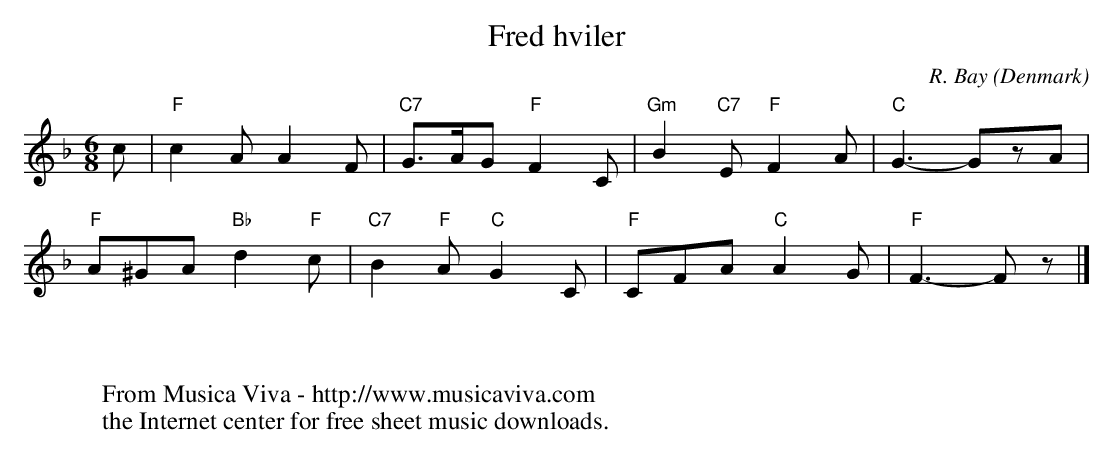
X:1
T:Fred hviler
C:R. Bay
O:Denmark
M:6/8
L:1/8
K:F
c|"F"c2A A2F|"C7"G>AG "F"F2C|"Gm"B2"C7"E "F"F2A|"C"G3- GzA|
"F"A^GA "Bb"d2"F"c|"C7"B2"F"A "C"G2C|"F"CFA "C"A2G|"F"F3- Fz|]
W:
W:
W:  From Musica Viva - http://www.musicaviva.com
W:  the Internet center for free sheet music downloads.
